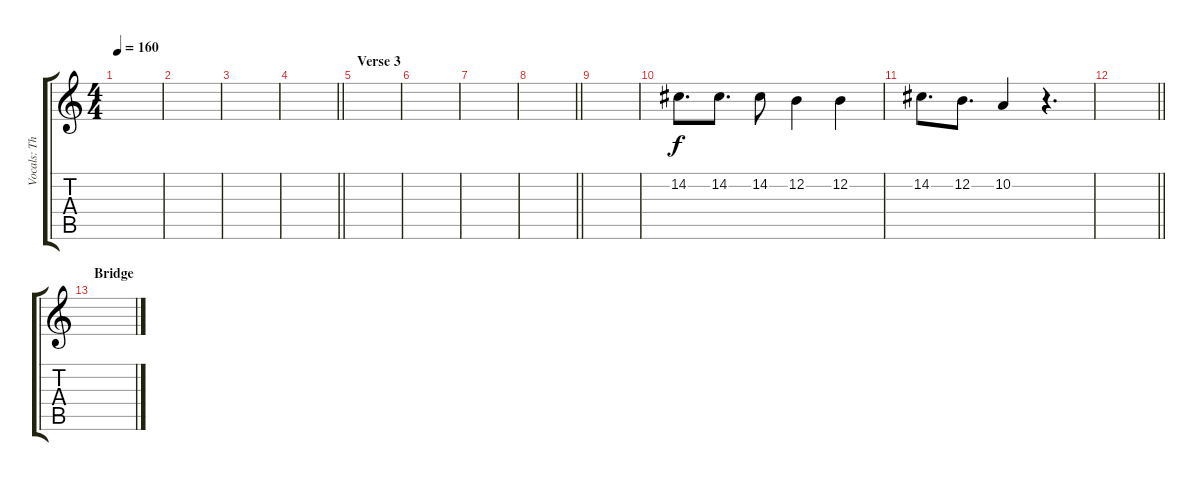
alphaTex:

\track ("Vocals: The Pack" "Vocals: Th") {instrument lead2sawtooth}
\staff {score tabs}
\tuning (E4 B3 G3 D3 A2 E2) {hide}
\ts (4 4)
\tempo 160
\clef g2
\ks c
|
|
|
\barLineRight lightlight
|
\section ("" "Verse 3")
|
|
|
\barLineRight lightlight
|
|
14.2.8{d} 14.2.8{d} 14.2.8 12.2.4 12.2.4 |
14.2.8{d} 12.2.8{d} 10.2.4 r.4{d} |
\barLineRight lightlight
|
\section ("" "Bridge")
